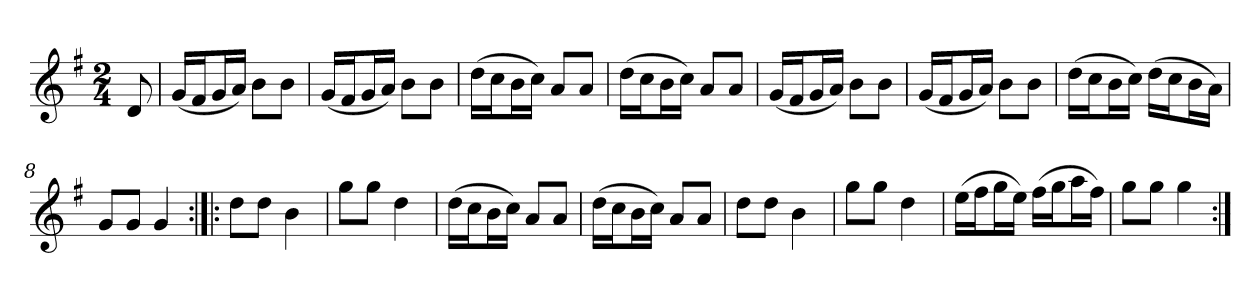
**kern
*part1
*staff1
*clefG2
*k[f#]
*G:
*M2/4
*MM120
=
8d
=1
(16g/LL
16f#/J
16g/L
16a/JJ)
8b\L
8b\J
=2
(16g/LL
16f#/J
16g/L
16a/JJ)
8b\L
8b\J
=3
(16dd\LL
16cc\J
16b\L
16cc\JJ)
8a/L
8a/J
=4
(16dd\LL
16cc\J
16b\L
16cc\JJ)
8a/L
8a/J
=5
(16g/LL
16f#/J
16g/L
16a/JJ)
8b\L
8b\J
=6
(16g/LL
16f#/J
16g/L
16a/JJ)
8b\L
8b\J
=7
(16dd\LL
16cc\J
16b\L
16cc\JJ)
(16dd\LL
16cc\J
16b\L
16a\JJ)
=8
8g/L
8g/J
4g
=9:|!|:
8dd\L
8dd\J
4b
=10
8gg\L
8gg\J
4dd
=11
(16dd\LL
16cc\J
16b\L
16cc\JJ)
8a/L
8a/J
=12
(16dd\LL
16cc\J
16b\L
16cc\JJ)
8a/L
8a/J
=13
8dd\L
8dd\J
4b
=14
8gg\L
8gg\J
4dd
=15
(16ee\LL
16ff#\J
16gg\L
16ee\JJ)
(16ff#\LL
16gg\J
16aa\L
16ff#\JJ)
=16
8gg\L
8gg\J
4gg
=:|!
*-
